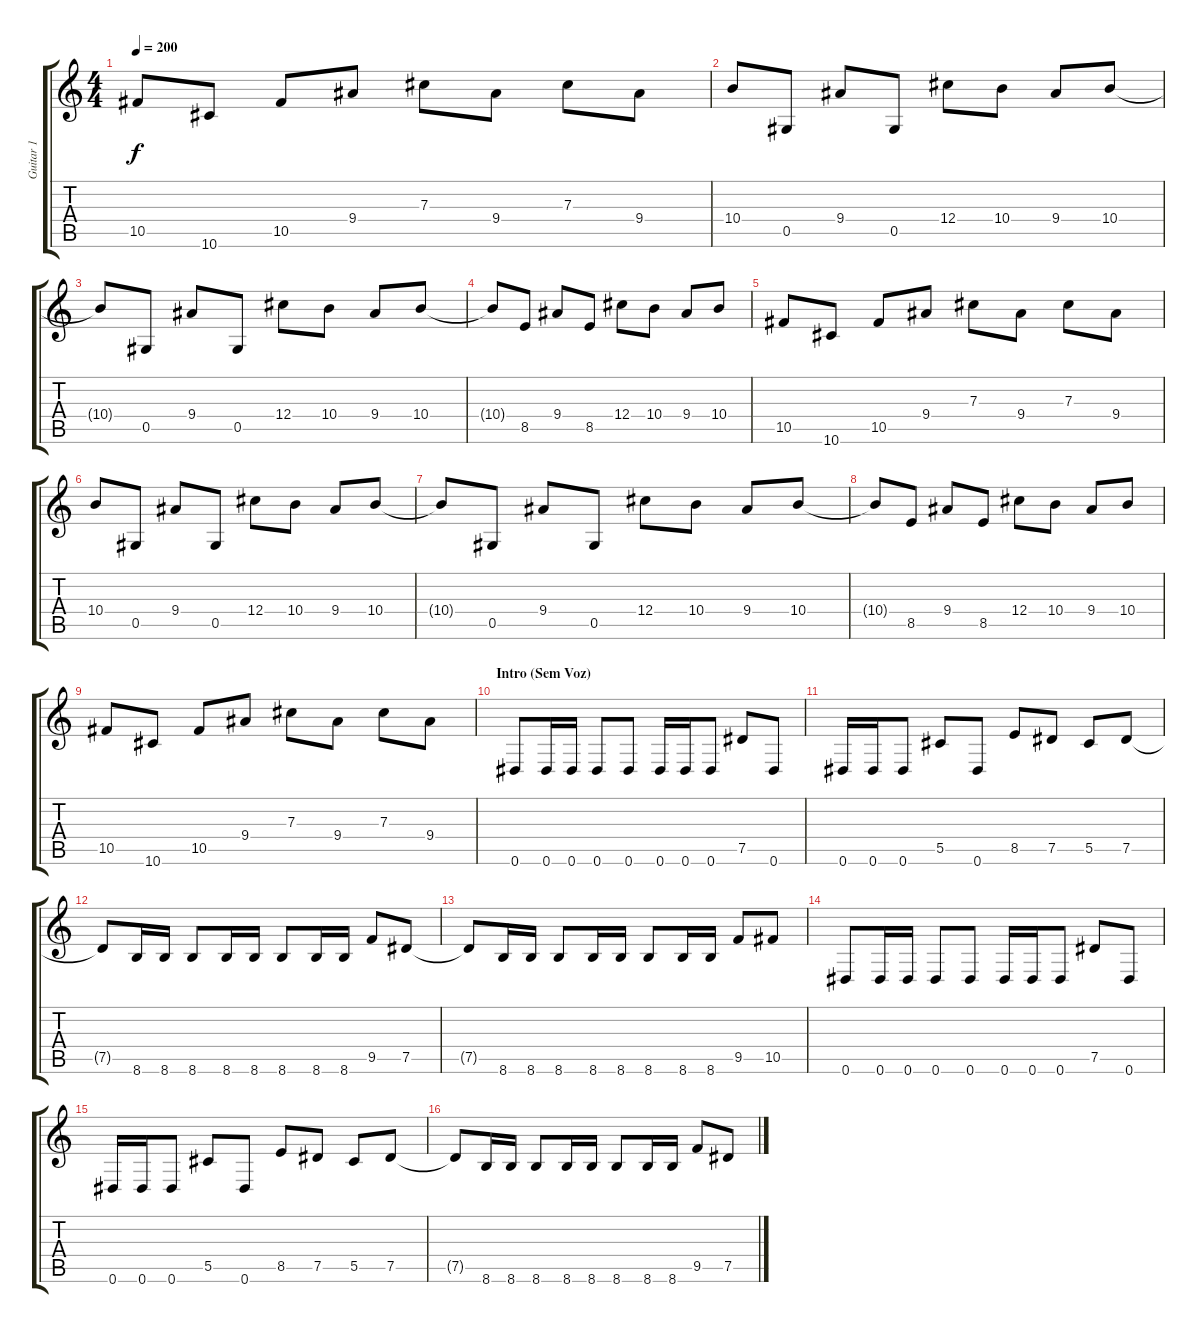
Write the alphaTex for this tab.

\track ("Guitar 1" "Guitar 1") {instrument distortionguitar}
\staff {score tabs}
\tuning (Eb4 Bb3 Gb3 Db3 Ab2 Eb2) {hide}
\ts (4 4)
\tempo 200
\clef g2
\ks c
10.5.8{dy f} 10.6.8 10.5.8 9.4.8 7.3.8 9.4.8 7.3.8 9.4.8 |
10.4.8 0.5.8 9.4.8 0.5.8 12.4.8 10.4.8 9.4.8 10.4.8 |
10.4{t}.8 0.5.8 9.4.8 0.5.8 12.4.8 10.4.8 9.4.8 10.4.8 |
10.4{t}.8 8.5.8 9.4.8 8.5.8 12.4.8 10.4.8 9.4.8 10.4.8 |
10.5.8 10.6.8 10.5.8 9.4.8 7.3.8 9.4.8 7.3.8 9.4.8 |
10.4.8 0.5.8 9.4.8 0.5.8 12.4.8 10.4.8 9.4.8 10.4.8 |
10.4{t}.8 0.5.8 9.4.8 0.5.8 12.4.8 10.4.8 9.4.8 10.4.8 |
10.4{t}.8 8.5.8 9.4.8 8.5.8 12.4.8 10.4.8 9.4.8 10.4.8 |
10.5.8 10.6.8 10.5.8 9.4.8 7.3.8 9.4.8 7.3.8 9.4.8 |
\section ("" "Intro (Sem Voz)")
0.6.8 0.6.16 0.6.16 0.6.8 0.6.8 0.6.16 0.6.16 0.6.8 7.5.8 0.6.8 |
0.6.16 0.6.16 0.6.8 5.5.8 0.6.8 8.5.8 7.5.8 5.5.8 7.5.8 |
7.5{t}.8 8.6.16 8.6.16 8.6.8 8.6.16 8.6.16 8.6.8 8.6.16 8.6.16 9.5.8 7.5.8 |
7.5{t}.8 8.6.16 8.6.16 8.6.8 8.6.16 8.6.16 8.6.8 8.6.16 8.6.16 9.5.8 10.5.8 |
0.6.8 0.6.16 0.6.16 0.6.8 0.6.8 0.6.16 0.6.16 0.6.8 7.5.8 0.6.8 |
0.6.16 0.6.16 0.6.8 5.5.8 0.6.8 8.5.8 7.5.8 5.5.8 7.5.8 |
7.5{t}.8 8.6.16 8.6.16 8.6.8 8.6.16 8.6.16 8.6.8 8.6.16 8.6.16 9.5.8 7.5.8
